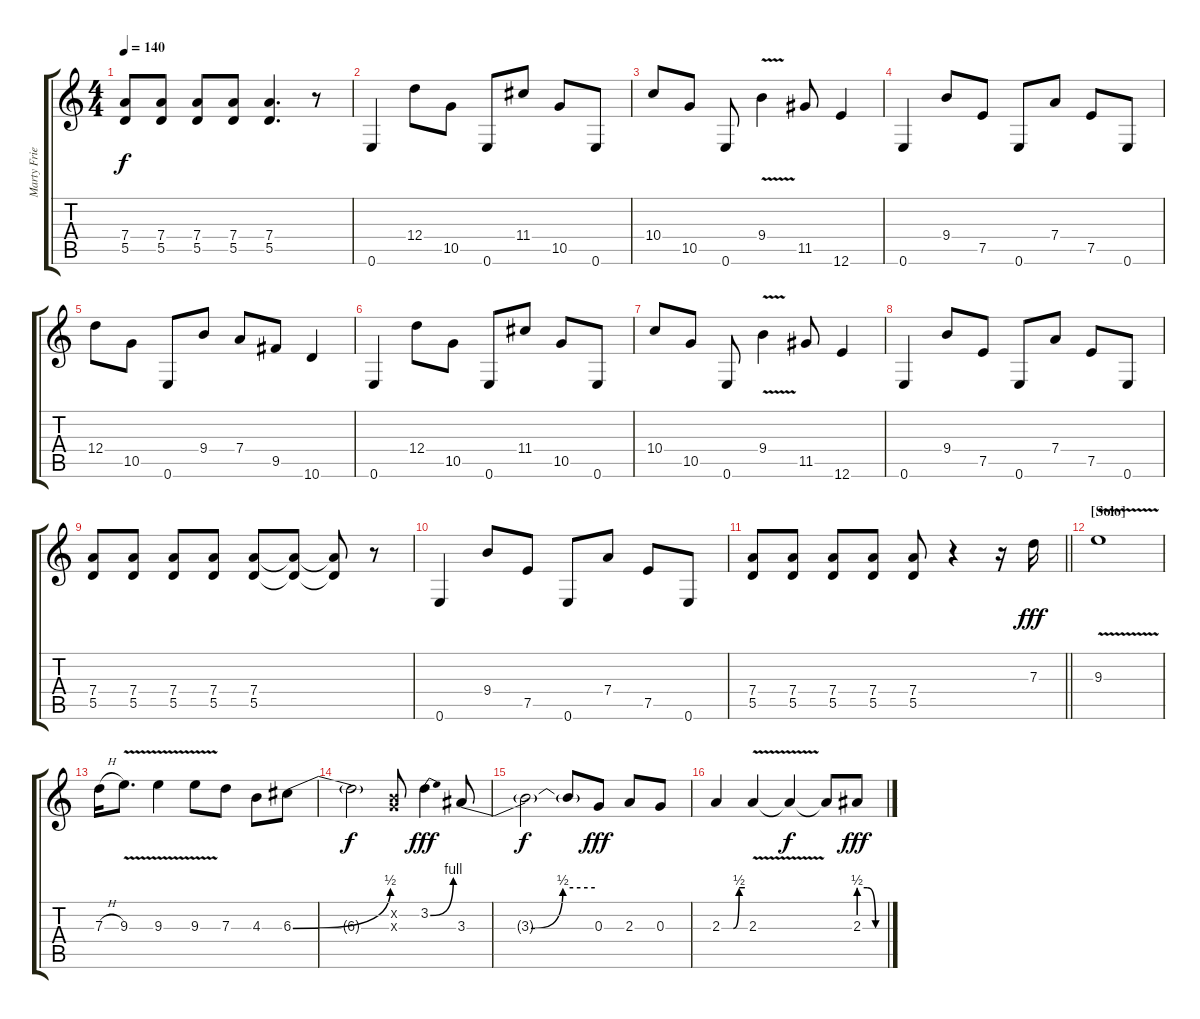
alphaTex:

\track ("Marty Friedman" "Marty Frie") {instrument distortionguitar}
\staff {score tabs}
\tuning (E4 B3 G3 D3 A2 E2) {hide}
\ts (4 4)
\tempo 140
\clef g2
\ks c
(7.4 5.5).8{dy f} (7.4 5.5).8 (7.4 5.5).8 (7.4 5.5).8 (7.4 5.5).4{d} r.8 |
0.6.4 12.4.8 10.5.8 0.6.8 11.4.8 10.5.8 0.6.8 |
10.4.8 10.5.8 0.6.8 9.4{v}.4 11.5.8 12.6.4 |
0.6.4 9.4.8 7.5.8 0.6.8 7.4.8 7.5.8 0.6.8 |
12.4.8 10.5.8 0.6.8 9.4.8 7.4.8 9.5.8 10.6.4 |
0.6.4 12.4.8 10.5.8 0.6.8 11.4.8 10.5.8 0.6.8 |
10.4.8 10.5.8 0.6.8 9.4{v}.4 11.5.8 12.6.4 |
0.6.4 9.4.8 7.5.8 0.6.8 7.4.8 7.5.8 0.6.8 |
(7.4 5.5).8 (7.4 5.5).8 (7.4 5.5).8 (7.4 5.5).8 (7.4 5.5).8 (7.4{t} 5.5{t}).8 (7.4{t} 5.5{t}).8 r.8 |
0.6.4 9.4.8 7.5.8 0.6.8 7.4.8 7.5.8 0.6.8 |
\barLineRight lightlight
(7.4 5.5).8 (7.4 5.5).8 (7.4 5.5).8 (7.4 5.5).8 (7.4 5.5).8 r.4 r.16 7.3.16{dy fff} |
\section ("" "[Solo]")
9.3{v}.1 |
7.3{h}.16 9.3{v}.8{d} 9.3{v}.4 9.3{v}.8 7.3.8 4.3.8 6.3{be (bend 0 0 60 2)}.8 |
6.3{t}.2{dy f} (0.2{x} 0.3{x}).8 3.2{be (bend 0 0 60 4)}.4{dy fff} 3.3{be (custom 0 0 30 0 45 2 60 2)}.8 |
3.3{t}.2{dy f} 3.3{t}.8 0.3.8{dy fff} 2.3.8 0.3.8 |
2.3{be (custom 0 0 30 0 45 2 60 2)}.4 2.3{v}.4 2.3{t}.4{dy f} 2.3{t}.8 2.3{be (custom 0 2 20 2 40 0 60 0)}.8{dy fff}
